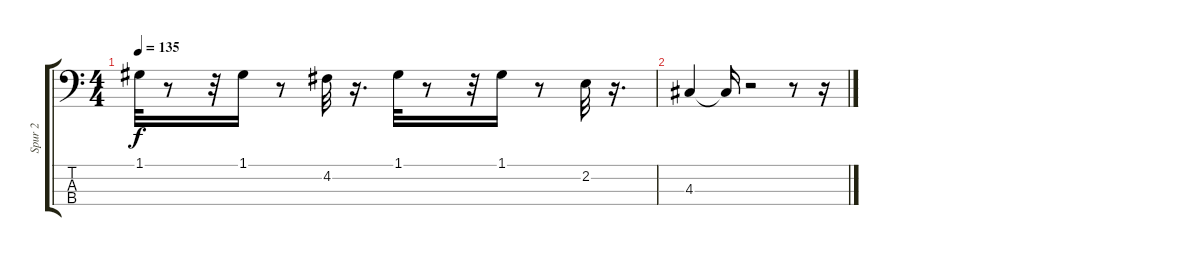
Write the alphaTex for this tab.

\track ("Spur 2" "Spur 2") {instrument electricbassfinger}
\staff {score tabs}
\tuning (G2 D2 A1 E1) {hide}
\ts (4 4)
\tempo 135
\clef f4
\ks c
1.1.32{dy f} r.8 r.32 1.1.16 r.8 4.2.32 r.16{d} 1.1.32 r.8 r.32 1.1.16 r.8 2.2.32 r.16{d} |
4.3.4 4.3{t}.16 r.2 r.8 r.16
